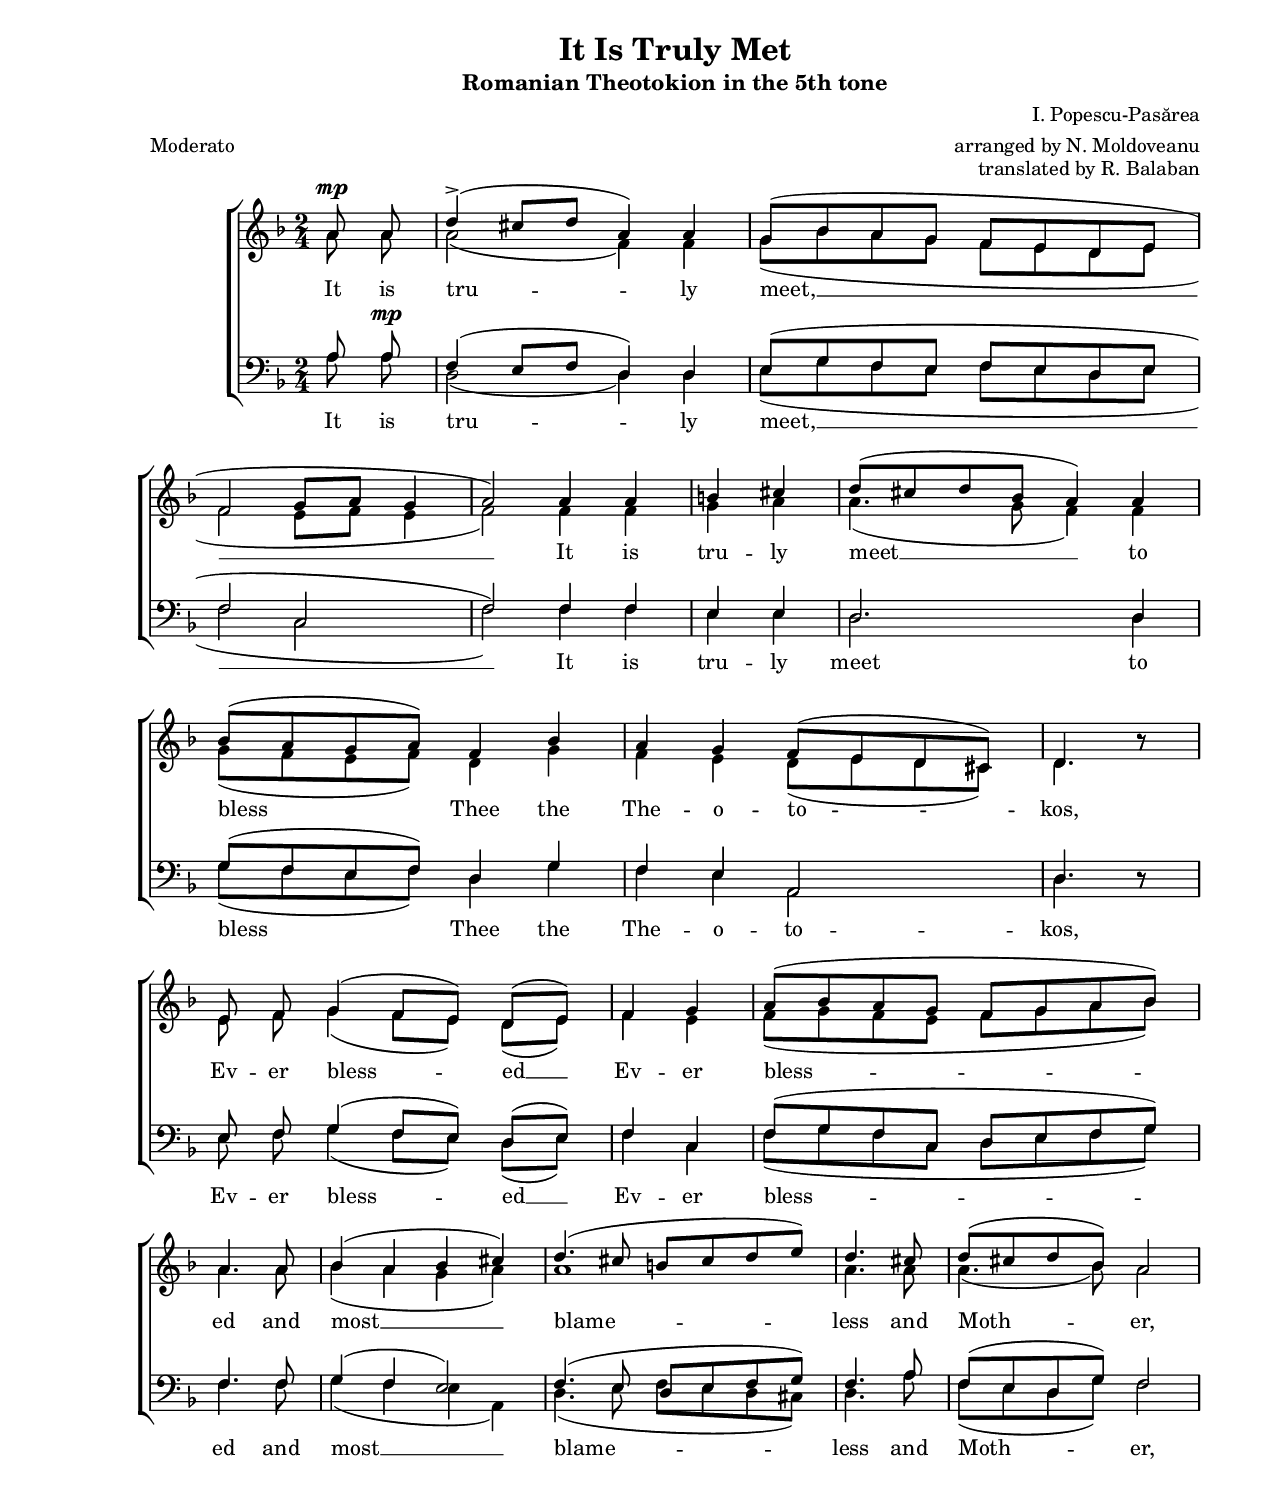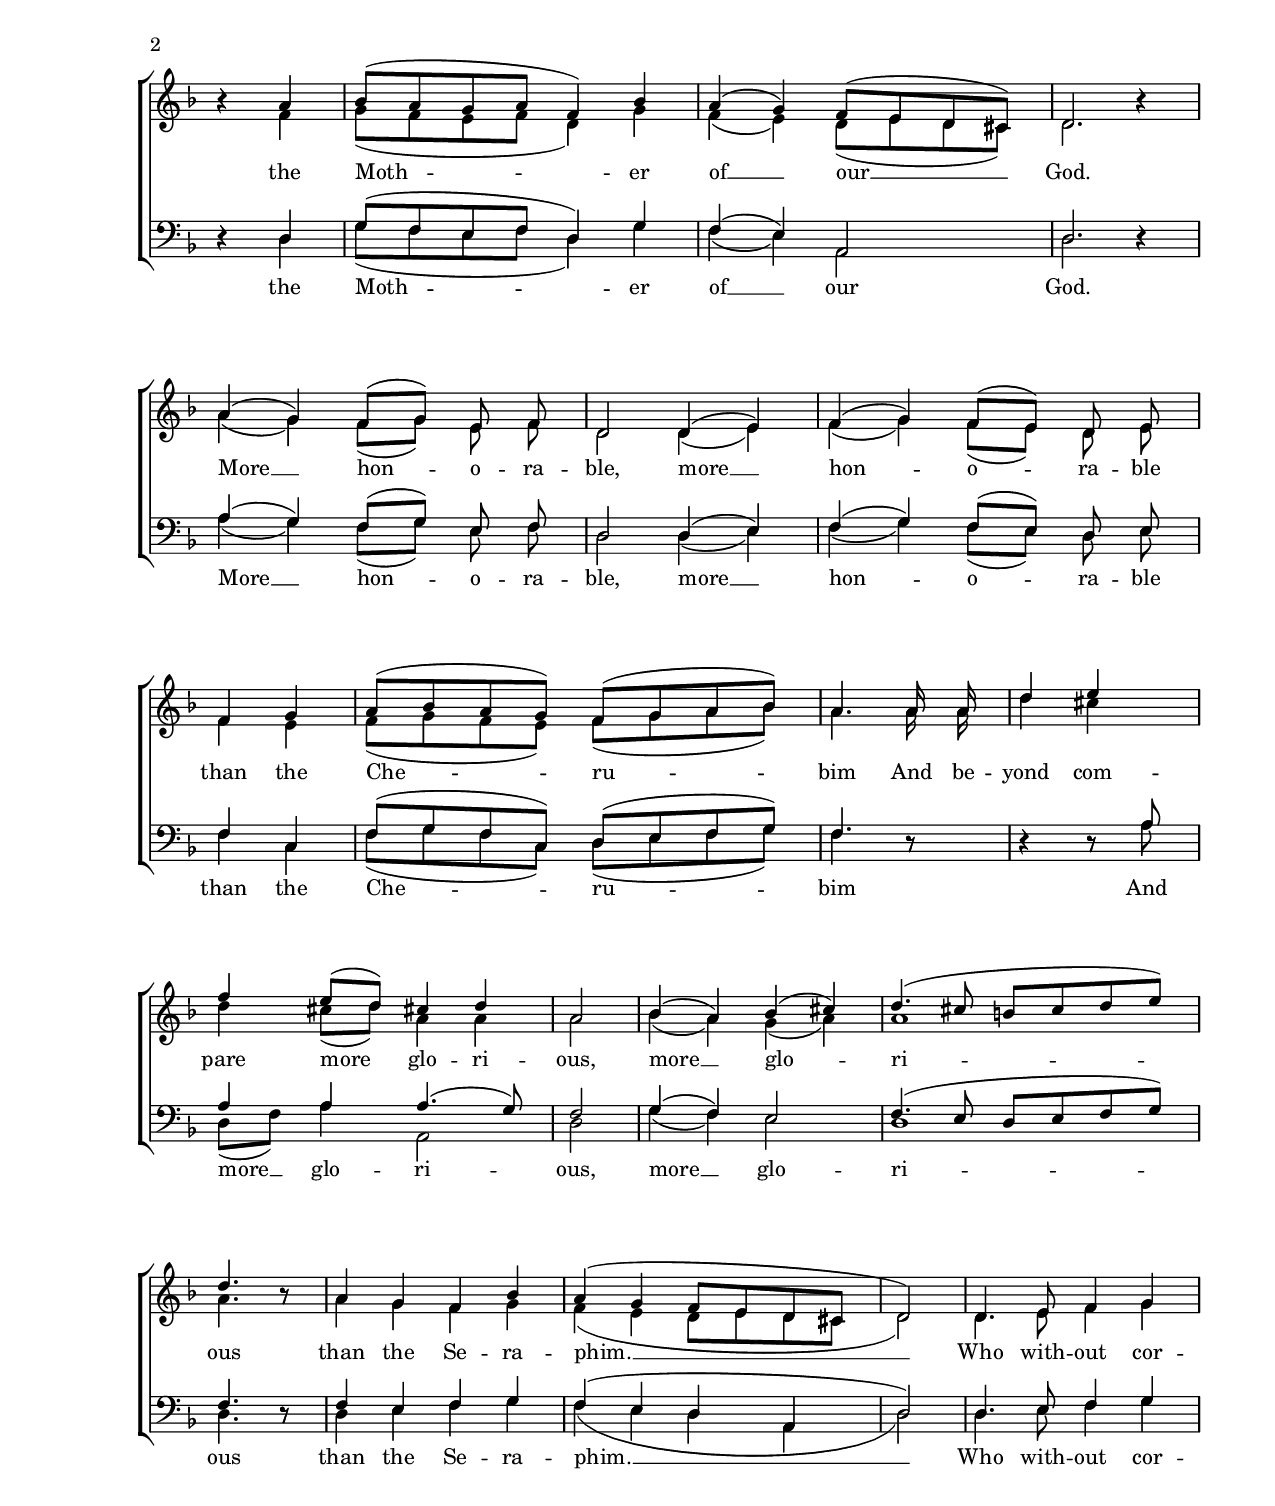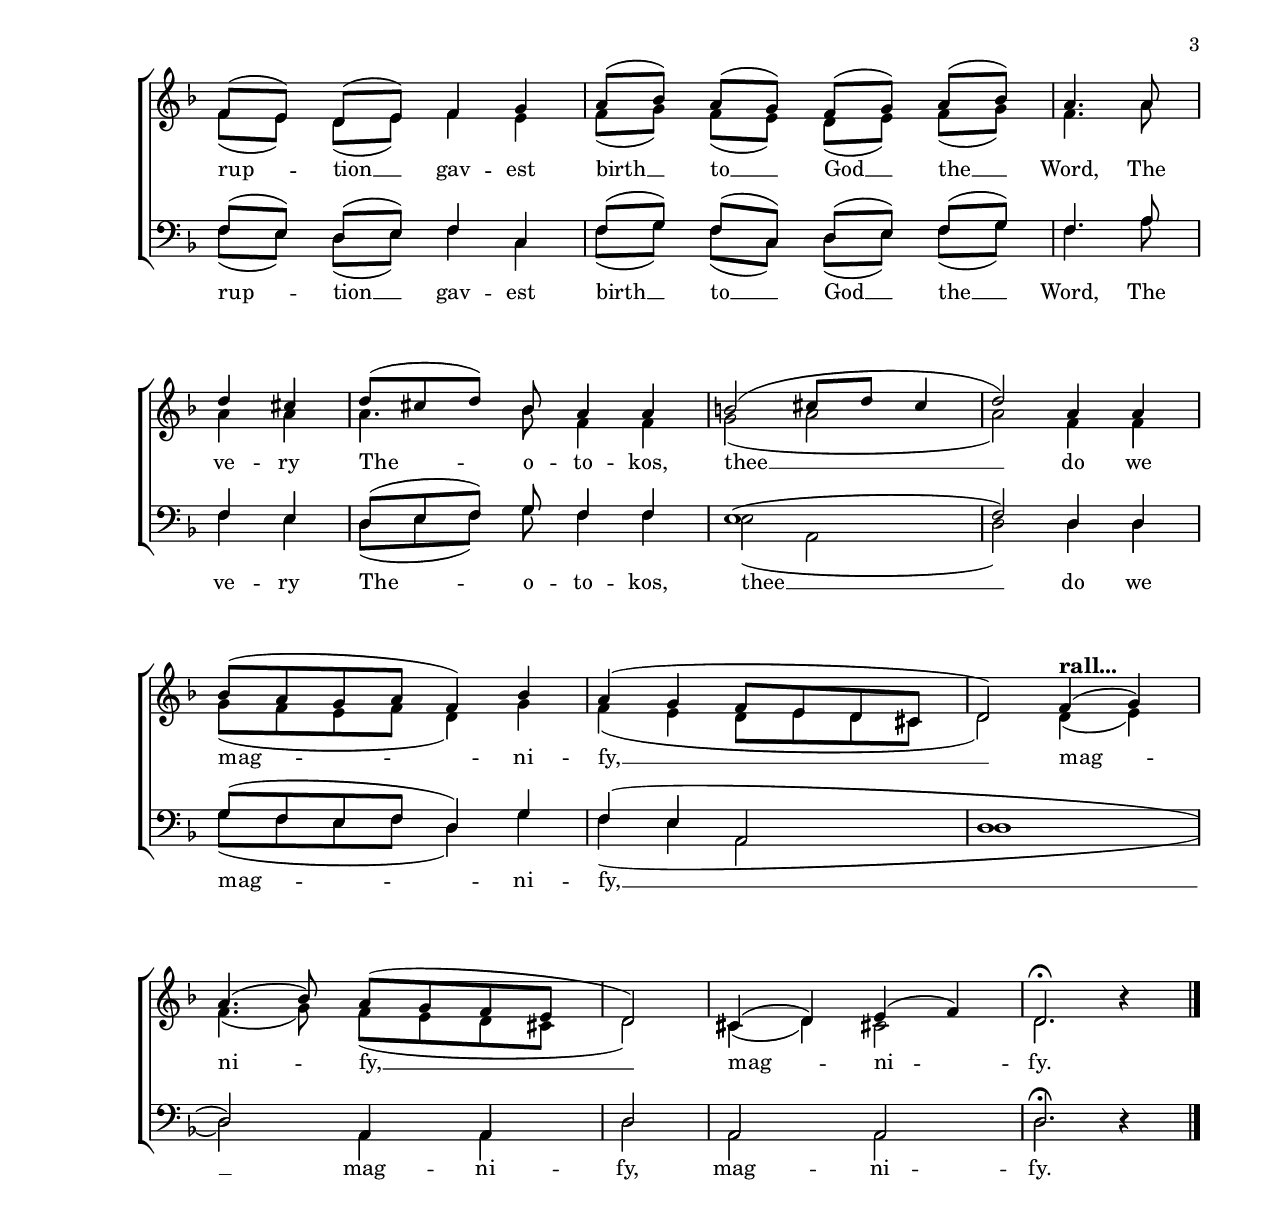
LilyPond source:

\version "2.19.80"
\paper {
  #(set-paper-size "letter")
  left-margin = 1\in
  line-width = 7\in
  top-margin = 0.7\in
  bottom-margin = 0.7\in
}

mixedTimeSigMarkup = \markup {
  \override #'(baseline-skip . 2) \number {
    \column { "4" "4" }
    \column { "2" "4" }
    \hspace #1.0
  }
}

#(set-global-staff-size 17)

global = {
  \set Staff.midiInstrument = "clarinet"
  \key d \minor
  \override Staff.TimeSignature.text = #mixedTimeSigMarkup
  \time 2/4
  \autoBeamOff
}

rallMarkup = \markup {
  \bold \larger "rall..."
}

\header {
  title = "It Is Truly Met"
  subtitle = "Romanian Theotokion in the 5th tone"
  composer = "I. Popescu-Pasărea"
  arranger = "arranged by N. Moldoveanu"
  opus = "translated by R. Balaban"
  meter = "Moderato"
}

womenWords = \lyricmode {
  It is tru -- ly meet, __ It is tru -- ly meet __ to bless__ Thee the The -- o -- to -- kos,
  Ev -- er bless -- ed __ Ev -- er bless -- ed and most __ blame -- less and Moth -- er, the Moth -- er of __ our __ God.
  More __ hon -- o -- ra -- ble, more __ hon -- o -- ra -- ble than the Che -- ru -- bim
  And be -- yond com -- pare more__ glo -- ri -- ous, more __ glo -- ri -- ous than the Se -- ra -- phim. __
  Who with -- out cor -- rup -- tion __ gav -- est birth __ to __ God __ the __ Word,
  The ve -- ry The -- o -- to -- kos, thee __ do we mag -- ni -- fy, __ mag -- ni -- fy, __ mag -- ni -- fy.
}

menWords = \lyricmode {
  It is tru -- ly meet, __ It is tru -- ly meet to bless__ Thee the The -- o -- to -- kos,
  Ev -- er bless -- ed __ Ev -- er bless -- ed and most __ blame -- less and Moth -- er, the Moth -- er of __ our God.
  More __ hon -- o -- ra -- ble, more __ hon -- o -- ra -- ble than the Che -- ru -- bim
  And more __ glo -- ri -- ous, more __ glo -- ri -- ous than the Se -- ra -- phim. __
  Who with -- out cor -- rup -- tion __ gav -- est birth __ to __ God __ the __ Word,
  The ve -- ry The -- o -- to -- kos, thee __ do we mag -- ni -- fy, __ mag -- ni -- fy, mag -- ni -- fy.
}

sopMusic = \relative c' {
  \cadenzaOn
  \accidentalStyle forget

  % It is truly meet
  a'8 ^\mp a8 \bar "|"
  d4(^\accent cis8[ d8] a4) a4 \bar "|"
  g8([ bes8 a8 g8] f8[ e8 d8 e8] \bar "|"
  f2 g8[ a8] g4 \bar "|"
  a2)

  % It is truly meet to bless thee the Theotokos
  a4 a4 \bar "|"
  b4 cis4 \bar "|"
  d8([ cis8 d8 bes] a4) a4 \bar "|"
  bes8([ a8 g8 a8)] f4 bes4 \bar "|"
  a4 g4 f8([ e8 d8 cis8)] \bar "|"
  d4. bes'8\rest \bar "|"

  % Ever blessed, Ever blessed
  e,8 f8 g4( f8[ e8)] d8([ e8)] \bar "|"
  f4 g4 \bar "|"
  a8([ bes8 a8 g8] f8[ g8 a8 bes8)] \bar "|"
  a4.

  % and most blameless
  a8 \bar "|"
  bes4( a4 bes4 cis4) \bar "|"
  d4.( cis8
  \accidentalStyle no-reset
  b8[ cis8 d8 e8)] \bar "|"
  \accidentalStyle forget
  d4.

  % and Mother, the Mother of our God.
  cis8 \bar "|"
  d8([ cis8 d8 bes8)] a2 \bar "|"
  b4\rest a4 \bar "|"
  bes8([ a8 g8 a8] f4) bes4 \bar "|"
  a4( g4) f8[( e8 d8 cis8)] \bar "|"
  d2. b'4\rest \bar "|"

  % More honorable, more honorable than the cherubim
  a4( g4) f8([ g8)] e8 f8 \bar "|"
  d2 d4( e4) \bar "|"
  f4( g4) f8([ e8)] d8 e8 \bar "|"
  f4 g4 \bar "|"
  a8([ bes8 a8 g8)] f8([ g8 a8 bes8)] \bar "|"
  a4.

  % And beyond compare more glorious, more glorious
  a16 a16 \bar "|"
  d4 e4 \bar "|"
  f4 e8([ d8)] cis4 d4 \bar "|"
  a2 \bar "|"
  bes4( a4) bes4( cis4) \bar "|"
  d4.( cis8
  \accidentalStyle no-reset
  b8[ cis8 d8 e8)] \bar "|"
  \accidentalStyle forget
  d4. bes8\rest \bar "|"

  % than the Seraphim.
  a4 g4 f4 bes4 \bar "|"
  a4( g4 f8[ e8 d8 cis8] \bar "|"
  d2) \bar "|"

  % Who without corruption gavest birth to God the Word
  d4. e8 f4 g4 \bar "|"
  f8([ e8)] d8([ e8)] f4 g4 \bar "|"
  a8([ bes8)] a8([ g8)] f8([ g8)] a8([ bes8)] \bar "|"
  a4.

  % pe Dumnezeu Cuvântul ai născut,
  % a8 b4 cis4 \bar "|"
  % d8([ cis8 d8 bes8)] a4( g4) \bar "|"
  % bes8([ a8 g8 a8)] f4( bes4) \bar "|"
  % a4( g4) f8([ e8 d8 cis8)] \bar "|"
  % d4.

  % The very Theotokos thee
  a8 \bar "|"
  d4 cis4 \bar "|"
  d8([ cis8 d8)] bes8 a4 a4 \bar "|"
  b2( cis8[ d8]
  \accidentalStyle no-reset
  cis4 \bar "|"
  \accidentalStyle forget
  d2)

  % do we magnify,
  a4 a4 \bar "|"
  bes8([ a8 g8 a8] f4) bes4 \bar "|"
  a4( g4 f8[ e8 d8 cis8] \bar "|"
  d2)

  % do we magnify, do we magnify.
  f4(^\rallMarkup g4) \bar "|"
  a4.( bes8) a8([ g8 f8 e8] \bar "|"
  d2) \bar "|"
  cis4( d4) e4( f4) \bar "|"
  d2.^\fermata b'4\rest \bar "|."
}

altoMusic = \relative c' {
  \cadenzaOn
  \accidentalStyle forget

  % Cuvine-se cu adevărat
  a'8 a8
  a2( f4) f4
  g8([ bes8 a8 g8] f8[ e8 d8 e8]
  f2 e8[ f8] e4
  f2)

  % să te fericim Născătoare de Dumnezeu
  f4 f4
  g4 a4
  a4.( g8 f4) f4
  g8([ f8 e8 f8)] d4 g4
  f4 e4 d8([ e8 d8 cis8)]
  d4. bes'8\rest

  % cea pururea fericită
  e,8 f8 g4( f8[ e8)] d8([ e8)]
  f4 e4
  f8([ g8 f8 e8] f8[ g8 a8 bes8)]
  a4.

  % și prea nevinovată
  a8
  bes4( a4 g4 a4)
  a1
  a4.

  % și Maica Dumnezeului nostru.
  a8
  a4.( bes8) a2
  bes4\rest f4
  g8([ f8 e8 f8] d4) g4
  f4( e4) d8([ e8 d8 cis8)]
  d2. b'4\rest

  % Ceea ce ești mai cinstită decât heruvimii
  a4( g4) f8([ g8)] e8 f8
  d2 d4( e4)
  f4( g4) f8([ e8)] d8 e8
  f4 e4
  f8([ g8 f8 e8)] f8([ g8 a8 bes8)]
  a4.

  % și mai mărită făr' de-asemănare
  a16 a16
  d4 cis4
  d4 cis8([ d8)] a4 a4
  a2
  bes4( a4) g4( a4)
  a1
  a4. bes8\rest

  % decât serafimii;
  a4 g4 f4 g4
  f4( e4 d8[ e8 d8 cis8]
  d2)

  % carea fără stricăciune
  d4. e8 f4 g4
  f8([ e8)] d8([ e8)] f4 e4
  f8([ g8)] f8([ e8)] d8([ e8)] f8([ g8)]
  f4.

  % pe Dumnezeu Cuvântul ai născut,
  %f8 g4 a4
  %a4.( bes8) a4( g4)
  %bes8([ a8 g8 a8)] f4( g4)
  %f4( e4) d8([ e8 d8 cis8)]
  %d4.

  % pe tine cea cu adevărat
  a8
  a4 a4
  a4. bes8 f4 f4
  g2( a2
  a2)

  % Născătoare de Dumnezeu
  f4 f4
  g8([ f8 e8 f8] d4) g4
  f4( e4 d8[ e8 d8 cis8]
  d2)

  % te mărim, te mărim
  d4( e4)
  f4.( g8) f8([ e8 d8 cis8]
  d2)
  cis4( d4) cis2
  d2. b'4\rest
}

tenorMusic = \relative c' {
  \cadenzaOn
  \accidentalStyle forget

  % Cuvine-se cu adevărat
  a8 a8^\mp
  f4( e8[ f8] d4) d4
  e8([ g8 f8 e8] f8[ e8 d8 e8]
  f2 c2
  f2)

  % să te fericim Născătoare de Dumnezeu
  f4 f4
  e4 e4
  d2. d4
  g8([ f8 e8 f8)] d4 g4
  f4 e4 a,2
  d4. d8\rest

  % cea pururea fericită
  e8 f8 g4( f8[ e8)] d8([ e8)]
  f4 c4
  f8([ g8 f8 c8] d8[ e8 f8 g8)]
  f4.

  % și prea nevinovată
  f8
  g4( f4 e2)
  f4.( e8 d8[ e8 f8 g8)]
  f4.

  % și Maica Dumnezeului nostru.
  a8
  f8([ e8 d8 g8)] f2
  d4\rest d4
  g8([ f8 e8 f8] d4) g4
  f4( e4) a,2
  d2. d4\rest

  % Ceea ce ești mai cinstită decât heruvimii
  a'4( g4) f8([ g8)] e8 f8
  d2 d4( e4)
  f4( g4) f8([ e8)] d8 e8
  f4 c4
  f8([ g8 f8 c8)] d8([ e8 f8 g8)]
  f4.

  % și mai mărită făr' de-asemănare
  d8\rest
  d4\rest d8\rest a'8
  a4 a4 a4.( g8)
  f2
  g4( f4) e2
  f4.( e8 d8[ e8 f8 g8)]
  f4. d8\rest

  % decât serafimii;
  f4 e4 f4 g4
  f4( e4 d4 a4
  d2)

  % carea fără stricăciune
  d4. e8 f4 g4
  f8([ e8)] d8([ e8)] f4 c4
  f8([ g8)] f8([ c8)] d8([ e8)] f8([ g8)]
  f4.

  % pe Dumnezeu Cuvântul ai născut,
  %f8 e4 e4
  %d8([ e8 f8 g8)] f4( e4)
  %g8([ f8 e8 f8)] d4( g4)
  %f4( e4) a,2
  %d4.

  % pe tine cea cu adevărat
  a8
  f4 e4
  d8([ e8 f8)] g8 f4 f4
  e1(
  f2)

  % Născătoare de Dumnezeu
  d4 d4
  g8([ f8 e8 f8] d4) g4
  f4( e4 a,2
  d1
  d2)

  % te mărim, te mărim
  a4 a4
  d2
  a2 a2
  d2. d4\rest
}

bassMusic = \relative c' {
  \cadenzaOn
  \accidentalStyle forget

  % Cuvine-se cu adevărat
  a8 a8
  d,2( d4) d4
  e8([ g8 f8 e8] f8[ e8 d8 e8]
  f2 c2
  f2)

  % să te fericim Născătoare de Dumnezeu
  f4 f4
  e4 e4
  d2. d4
  g8([ f8 e8 f8)] d4 g4
  f4 e4 a,2
  d4. d8\rest

  % cea pururea fericită
  e8 f8 g4( f8[ e8)] d8([ e8)]
  f4 c4
  f8([ g8 f8 c8] d8[ e8 f8 g8)]
  f4.

  % și prea nevinovată
  f8
  g4( f4 e4 a,4)
  d4.( e8 f8[ e8 d8 cis8)]
  d4.

  % și Maica Dumnezeului nostru.
  a'8
  f8([ e8 d8 g8)] f2
  d4\rest d4
  g8([ f8 e8 f8] d4) g4
  f4( e4) a,2
  d2. d4\rest

  % Ceea ce ești mai cinstită decât heruvimii
  a'4( g4) f8([ g8)] e8 f8
  d2 d4( e4)
  f4( g4) f8([ e8)] d8 e8
  f4 c4
  f8([ g8 f8 c8)] d8([ e8 f8 g8)]
  f4.

  % și mai mărită făr' de-asemănare
  d8\rest
  d4\rest d8\rest a'8
  d,8([ f8)] a4 a,2
  d2
  g4( f4) e2
  d1
  d4. d8\rest

  % decât serafimii;
  d4 e4 f4 g4
  f4( e4 d4 a4
  d2)

  % carea fără stricăciune
  d4. e8 f4 g4
  f8([ e8)] d8([ e8)] f4 c4
  f8([ g8)] f8([ c8)] d8([ e8)] f8([ g8)]
  f4.

  % pe Dumnezeu Cuvântul ai născut,
  %f8 e4 e4
  %d8([ e8 f8 g8)] f4( e4)
  %g8([ f8 e8 f8)] d4( g4)
  %f4( e4) a,2
  %d4.

  % pe tine cea cu adevărat
  a8
  f4 e4
  d8([ e8 f8)] g8 f4 f4
  e2( a,2
  d2)

  % Născătoare de Dumnezeu
  d4 d4
  g8([ f8 e8 f8] d4) g4
  f4( e4 a,2
  d1
  d2)

  % te mărim, te mărim
  a4 a4
  d2
  a2 a2
  d2.^\fermata d4\rest
}

myScore = \new Score \with {
  \override SpacingSpanner.shortest-duration-space = #5.0
} <<
  \new ChoirStaff <<
    \new Staff <<
      \new Voice { \voiceOne \global \sopMusic }
      \addlyrics { \womenWords }
      \new Voice { \voiceTwo \global \altoMusic }
    >>

    \new Staff = "men" <<
      \clef bass
      \new Voice { \voiceOne \global \tenorMusic }
      \new Voice { \voiceTwo \global \bassMusic }
      \addlyrics { \menWords }
    >>
  >>
>>

\score {
  \myScore
  \layout { }
}

midiOutput = \midi {
  \tempo 4 = 72
  \context {
    \Voice
    \remove "Dynamic_performer"
  }
}

\score {
  \unfoldRepeats
  \myScore
  \midi { \midiOutput }
}

\score {
  \unfoldRepeats
  \new Voice { \global \sopMusic }
  \midi { \midiOutput }
}

\score {
  \unfoldRepeats
  \new Voice { \global \altoMusic }
  \midi { \midiOutput }
}

\score {
  \unfoldRepeats
  \new Voice { \global \tenorMusic }
  \midi { \midiOutput }
}

\score {
  \unfoldRepeats
  \new Voice { \global \bassMusic }
  \midi { \midiOutput }
}
